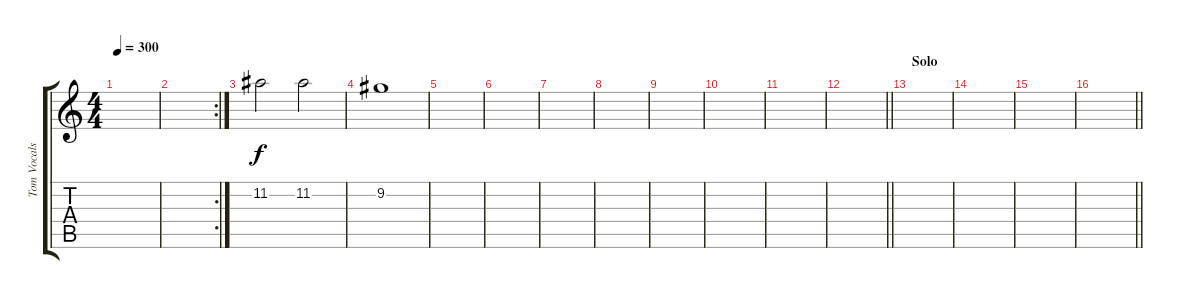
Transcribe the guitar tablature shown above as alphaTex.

\track ("Tom Vocals" "Tom Vocals") {instrument overdrivenguitar}
\staff {score tabs}
\tuning (E4 B3 G3 D3 A2 E2) {hide}
\ts (4 4)
\tempo 300
\clef g2
\ks c
|
\rc 2
|
11.2.2{dy f} 11.2.2 |
9.2.1 |
|
|
|
|
|
|
|
\barLineRight lightlight
|
\section ("" "Solo")
|
|
|
\barLineRight lightlight
